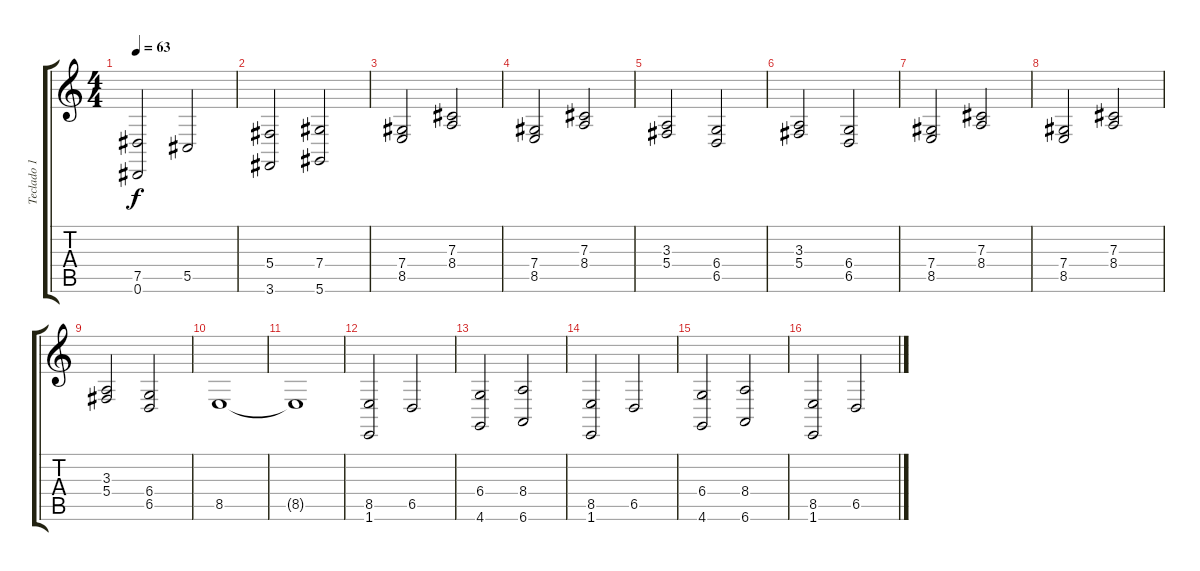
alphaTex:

\track ("Teclado 1" "Teclado 1") {instrument synthstrings2}
\staff {score tabs}
\tuning (Eb4 Bb3 Gb3 Db3 Ab2 Eb2) {hide}
\ts (4 4)
\tempo 63
\clef g2
\ks c
(7.5 0.6).2{dy f} 5.5.2 |
(5.4 3.6).2 (7.4 5.6).2 |
(7.4 8.5).2 (7.3 8.4).2 |
(7.4 8.5).2 (7.3 8.4).2 |
(3.3 5.4).2 (6.4 6.5).2 |
(3.3 5.4).2 (6.4 6.5).2 |
(7.4 8.5).2 (7.3 8.4).2 |
(7.4 8.5).2 (7.3 8.4).2 |
(3.3 5.4).2 (6.4 6.5).2 |
8.5.1 |
8.5{t}.1 |
(8.5 1.6).2 6.5.2 |
(6.4 4.6).2{volume 9} (8.4 6.6).2 |
(8.5 1.6).2 6.5.2 |
(6.4 4.6).2 (8.4 6.6).2 |
(8.5 1.6).2 6.5.2
